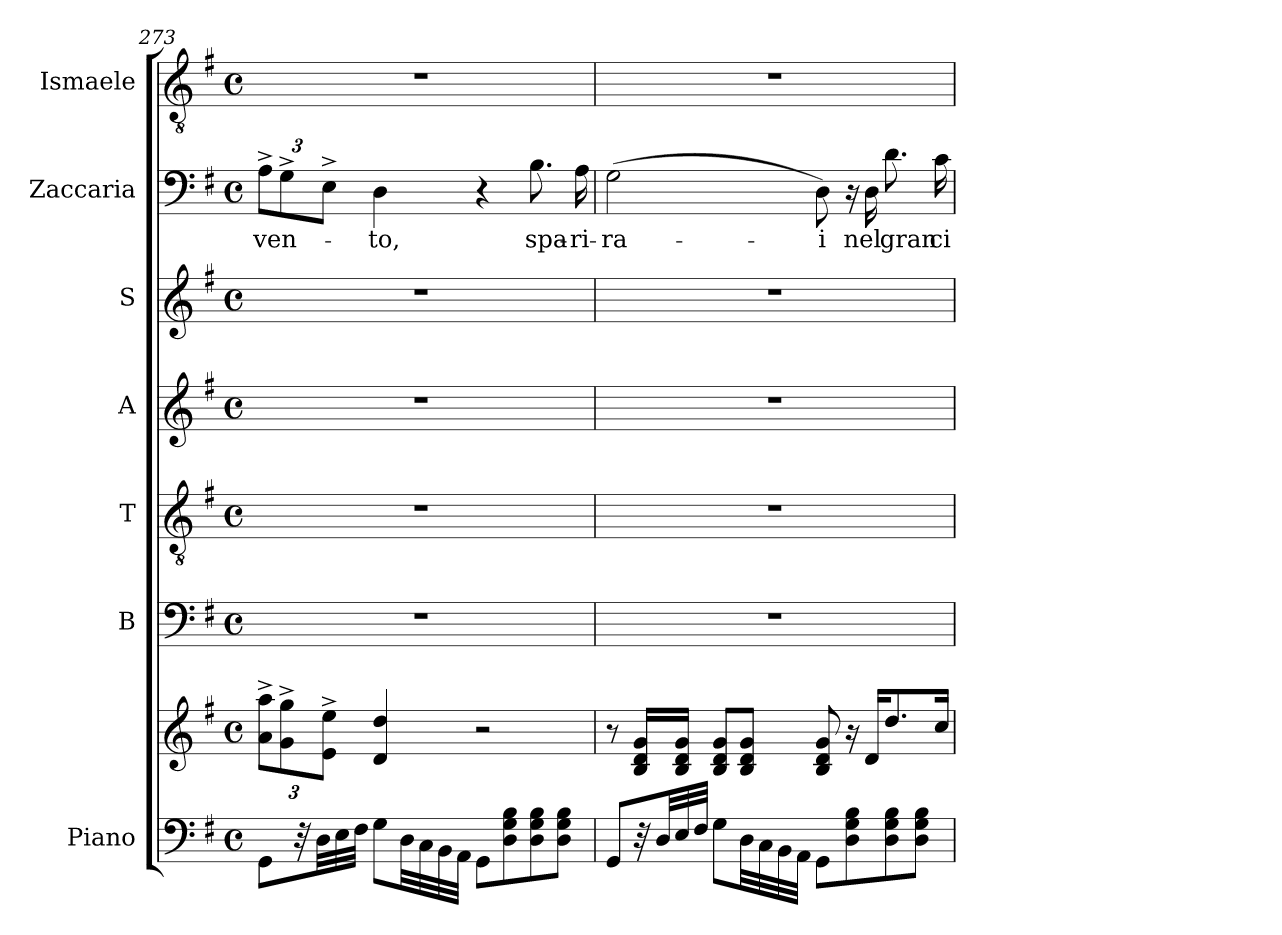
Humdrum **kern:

**kern	**kern	**kern	**kern	**kern	**kern	**kern	**text	**kern
*part7	*part7	*part6	*part5	*part4	*part3	*part2	*part2	*part1
*staff8	*staff7	*staff6	*staff5	*staff4	*staff3	*staff2	*staff2	*staff1
*I"Piano	*	*I"B	*I"T	*I"A	*I"S	*I"Zaccaria	*	*I"Ismaele
*I'Pno	*	*I'B	*I'T	*I'A	*I'S	*	*	*
*clefF4	*clefG2	*clefF4	*clefGv2	*clefG2	*clefG2	*clefF4	*	*clefGv2
*k[f#]	*k[f#]	*k[f#]	*k[f#]	*k[f#]	*k[f#]	*k[f#]	*	*k[f#]
*M4/4	*M4/4	*M4/4	*M4/4	*M4/4	*M4/4	*M4/4	*	*M4/4
*met(c)	*met(c)	*met(c)	*met(c)	*met(c)	*met(c)	*met(c)	*	*met(c)
*	*Xbrackettup	*	*	*	*	*Xbrackettup	*	*
=273	=273	=273	=273	=273	=273	=273	=273	=273
!	!	!	!	!	!	!	!LO:LY:b	!
8GG\L	12a\^ 12aa\^L	1r	1r	1r	1r	12A^\L	ven-	1r
.	12g\^ 12gg\^	.	.	.	.	12G^\	.	.
32r	.	.	.	.	.	.	.	.
32D\LL	.	.	.	.	.	.	.	.
.	12e\^ 12ee\^J	.	.	.	.	12E^\J	.	.
32E\	.	.	.	.	.	.	.	.
32F#\JJJ	.	.	.	.	.	.	.	.
!	!	!	!	!	!	!	!LO:LY:b	!
8G\L	4d/ 4dd/	.	.	.	.	4D\	-to,	.
32D\LL	.	.	.	.	.	.	.	.
32C\	.	.	.	.	.	.	.	.
32BB\	.	.	.	.	.	.	.	.
32AA\JJJ	.	.	.	.	.	.	.	.
8GG\L	2r	.	.	.	.	4r	.	.
8D\ 8G\ 8B\	.	.	.	.	.	.	.	.
!	!	!	!	!	!	!	!LO:LY:b	!
8D\ 8G\ 8B\	.	.	.	.	.	8.B\	spa-	.
8D\ 8G\ 8B\J	.	.	.	.	.	.	.	.
!	!	!	!	!	!	!	!LO:LY:b	!
.	.	.	.	.	.	16A\	-ri-	.
!!LO:LB:g=z
=274	=274	=274	=274	=274	=274	=274	=274	=274
!	!	!	!	!	!	!	!LO:LY:b	!
8GG/L	8r	1r	1r	1r	1r	(2G\	-ra-	1r
32r	16B/ 16d/ 16g/LL	.	.	.	.	.	.	.
32D/LL	.	.	.	.	.	.	.	.
32E/	16B/ 16d/ 16g/JJ	.	.	.	.	.	.	.
32F#/JJJ	.	.	.	.	.	.	.	.
8G\L	8B/ 8d/ 8g/L	.	.	.	.	.	.	.
32D\LL	8B/ 8d/ 8g/J	.	.	.	.	.	.	.
32C\	.	.	.	.	.	.	.	.
32BB\	.	.	.	.	.	.	.	.
32AA\JJJ	.	.	.	.	.	.	.	.
!	!	!	!	!	!	!	!LO:LY:b	!
8GG\L	8B/ 8d/ 8g/	.	.	.	.	8D\)	-i	.
8D\ 8G\ 8B\	16r	.	.	.	.	16r	.	.
!	!	!	!	!	!	!	!LO:LY:b	!
.	16d/KL	.	.	.	.	16D\	nel	.
!	!	!	!	!	!	!	!LO:LY:b	!
8D\ 8G\ 8B\	8.dd/	.	.	.	.	8.d\	gran	.
8D\ 8G\ 8B\J	.	.	.	.	.	.	.	.
!	!	!	!	!	!	!	!LO:LY:b	!
.	16cc/Jk	.	.	.	.	16c\	ci-	.
=	=	=	=	=	=	=	=	=
*-	*-	*-	*-	*-	*-	*-	*-	*-
